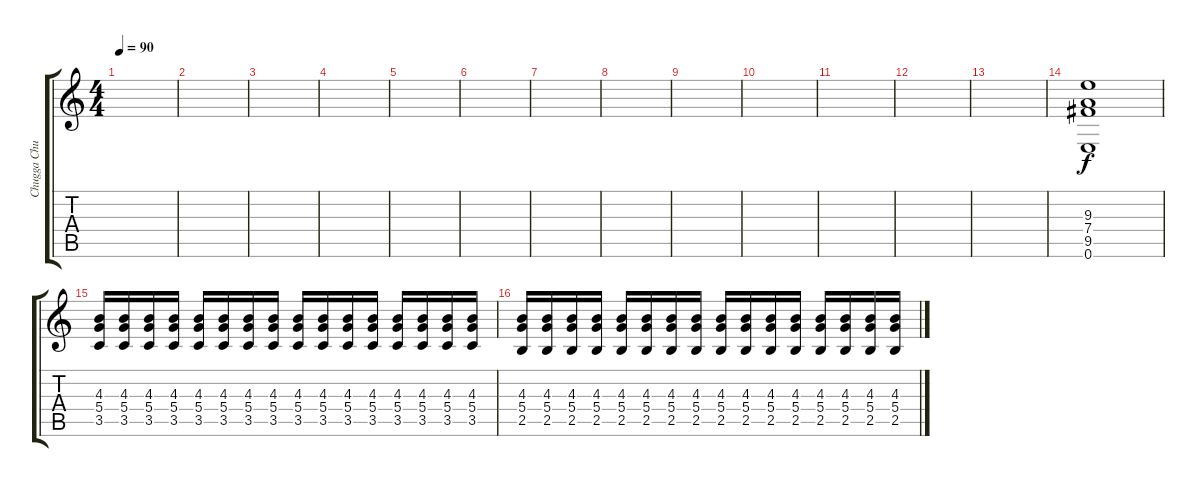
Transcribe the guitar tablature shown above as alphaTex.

\track ("Chugga Chugga #2" "Chugga Chu") {instrument distortionguitar}
\staff {score tabs}
\tuning (E4 B3 G3 D3 A2 E2) {hide}
\ts (4 4)
\tempo 90
\clef g2
\ks c
|
|
|
|
|
|
|
|
|
|
|
|
|
(9.3 7.4 9.5 0.6).1{volume 13} |
(4.3 5.4 3.5).16 (4.3 5.4 3.5).16 (4.3 5.4 3.5).16 (4.3 5.4 3.5).16 (4.3 5.4 3.5).16 (4.3 5.4 3.5).16 (4.3 5.4 3.5).16 (4.3 5.4 3.5).16 (4.3 5.4 3.5).16 (4.3 5.4 3.5).16 (4.3 5.4 3.5).16 (4.3 5.4 3.5).16 (4.3 5.4 3.5).16 (4.3 5.4 3.5).16 (4.3 5.4 3.5).16 (4.3 5.4 3.5).16 |
(4.3 5.4 2.5).16 (4.3 5.4 2.5).16 (4.3 5.4 2.5).16 (4.3 5.4 2.5).16 (4.3 5.4 2.5).16 (4.3 5.4 2.5).16 (4.3 5.4 2.5).16 (4.3 5.4 2.5).16 (4.3 5.4 2.5).16 (4.3 5.4 2.5).16 (4.3 5.4 2.5).16 (4.3 5.4 2.5).16 (4.3 5.4 2.5).16 (4.3 5.4 2.5).16 (4.3 5.4 2.5).16 (4.3 5.4 2.5).16
